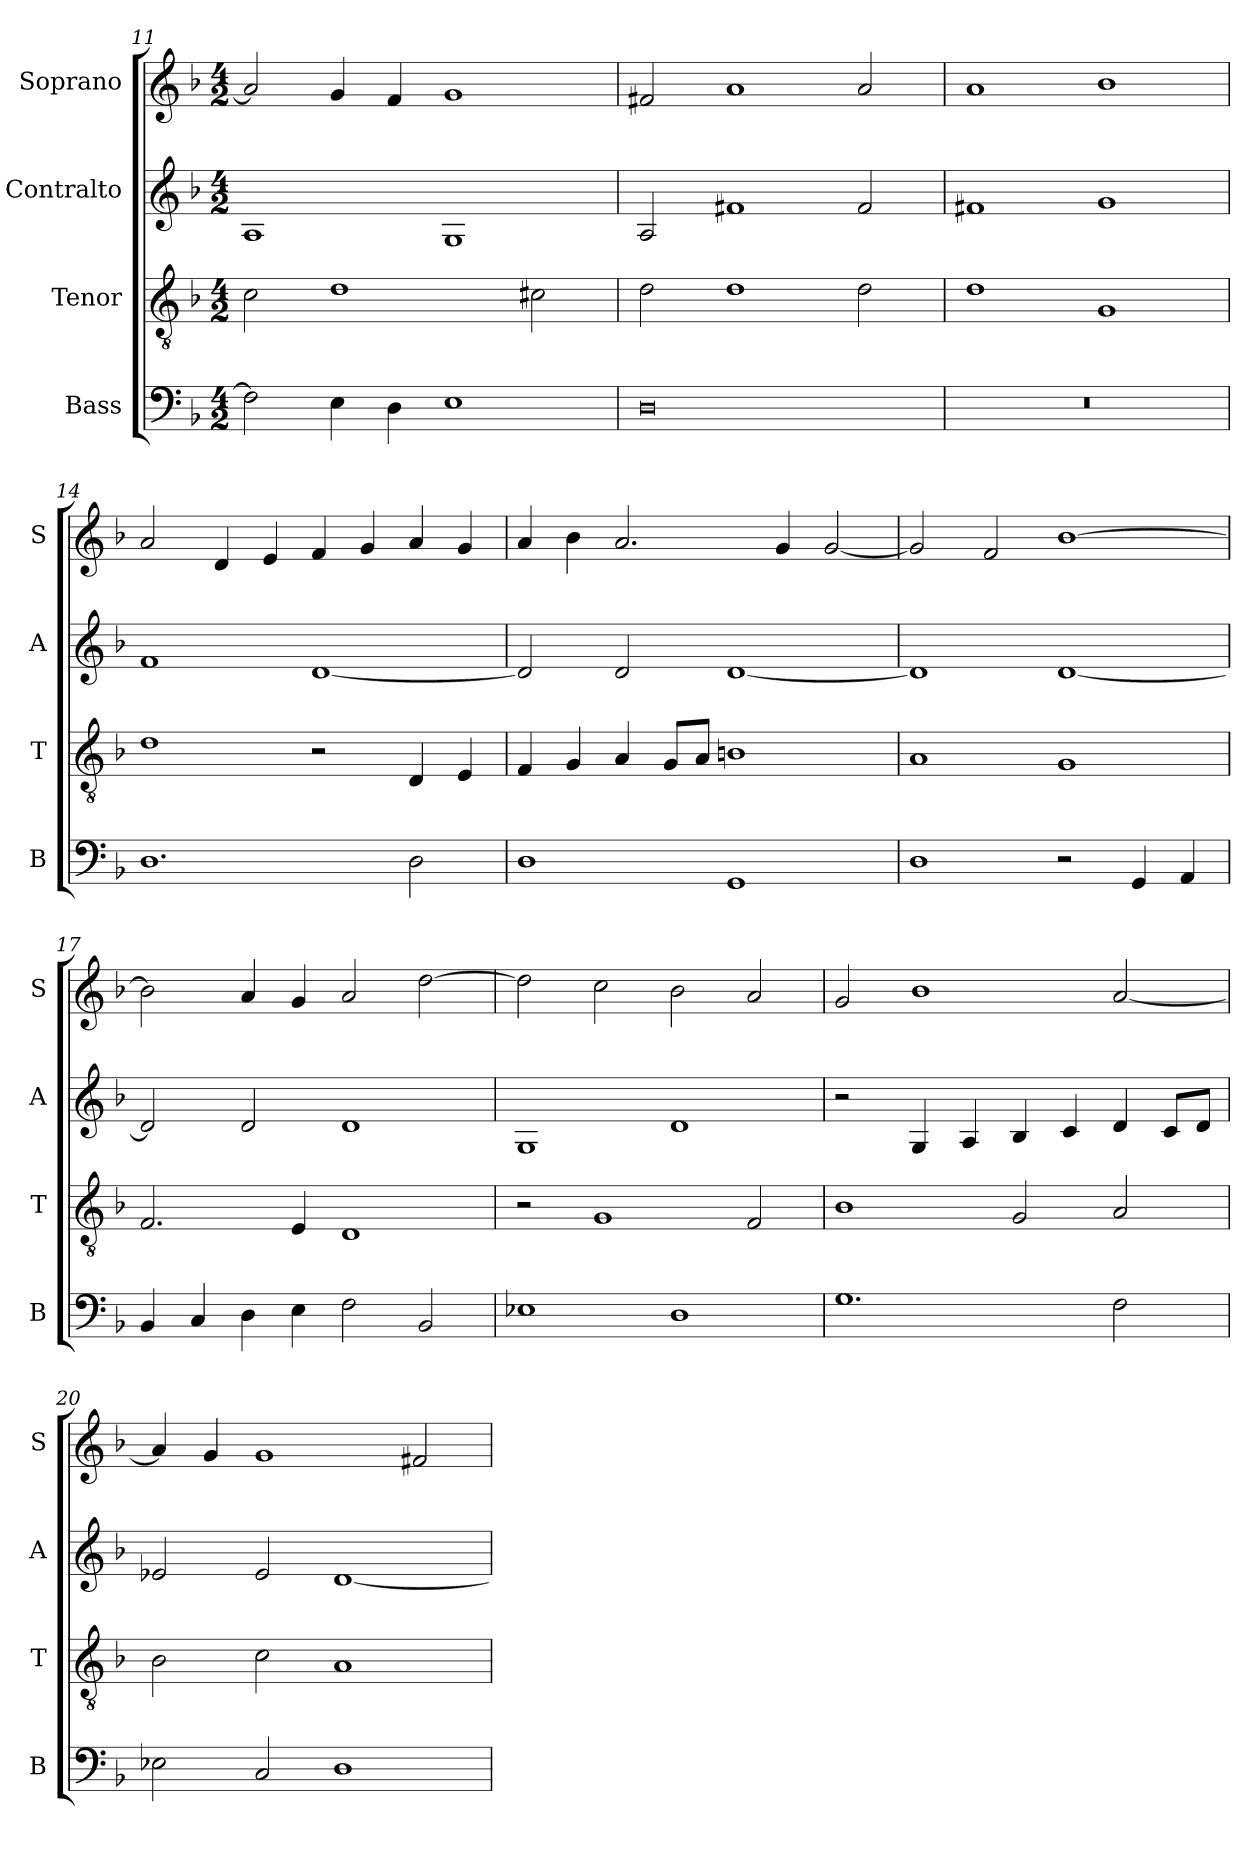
**kern	**kern	**kern	**kern
*part4	*part3	*part2	*part1
*staff4	*staff3	*staff2	*staff1
*I"Bass	*I"Tenor	*I"Contralto	*I"Soprano
*I'B	*I'T	*I'A	*I'S
*clefF4	*clefGv2	*clefG2	*clefG2
*k[b-]	*k[b-]	*k[b-]	*k[b-]
*G:dor	*G:dor	*G:dor	*G:dor
*M4/2	*M4/2	*M4/2	*M4/2
=11	=11	=11	=11
2F]	2c	1A	2a]
4E	1d	.	4g
4D	.	.	4f
1E	.	1G	1g
.	2c#X	.	.
=12	=12	=12	=12
0D	2d	2A	2f#X
.	1d	1f#X	1a
.	2d	2f#	2a
=13	=13	=13	=13
0r	1d	1f#X	1a
.	1G	1g	1b-
=14	=14	=14	=14
1.D	1d	1f	2a
.	.	.	4d
.	.	.	4e
.	2r	[1d	4f
.	.	.	4g
2D	4D	.	4a
.	4E	.	4g
=15	=15	=15	=15
1D	4F	2d]	4a
.	4G	.	4b-
.	4A	2d	2.a
.	8G/L	.	.
.	8A/J	.	.
1GG	1Bn	[1d	.
.	.	.	4g
.	.	.	[2g
=16	=16	=16	=16
1D	1A	1d]	2g]
.	.	.	2f
2r	1G	[1d	[1b-
4GG	.	.	.
4AA	.	.	.
=17	=17	=17	=17
4BB-	2.F	2d]	2b-]
4C	.	.	.
4D	.	2d	4a
4E	4E	.	4g
2F	1D	1d	2a
2BB-	.	.	[2dd
=18	=18	=18	=18
1E-X	2r	1G	2dd]
.	1G	.	2cc
1D	.	1d	2b-
.	2F	.	2a
=19	=19	=19	=19
1.G	1B-	2r	2g
.	.	4G	1b-
.	.	4A	.
.	2G	4B-	.
.	.	4c	.
2F	2A	4d	[2a
.	.	8c/L	.
.	.	8d/J	.
=20	=20	=20	=20
2E-X	2B-	2e-X	4a]
.	.	.	4g
2C	2c	2e-	1g
1D	1A	[1d	.
.	.	.	2f#X
=	=	=	=
*-	*-	*-	*-
